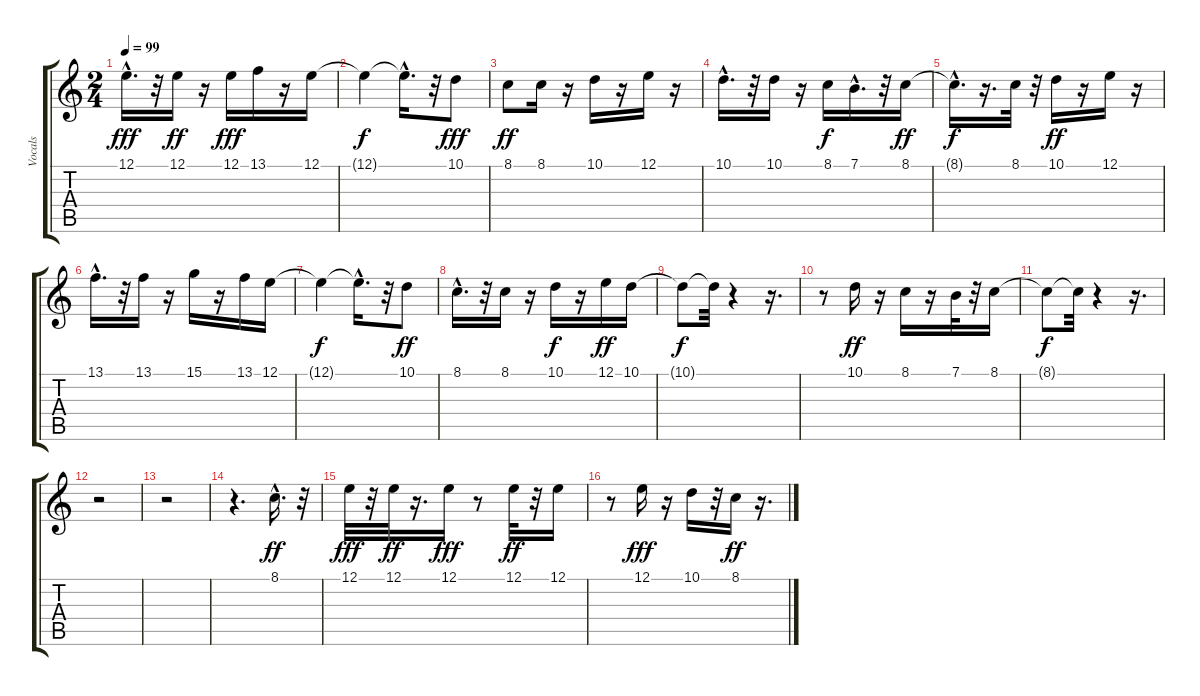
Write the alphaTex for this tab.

\track ("Vocals" "Vocals") {instrument harmonica}
\staff {score tabs}
\tuning (E4 B3 G3 D3 A2 E2) {hide}
\ts (2 4)
\tempo 99
\clef g2
\ks c
12.1{hac}.16{d dy fff} r.32 12.1.16{dy ff} r.16 12.1.16{dy fff} 13.1.16 r.16 12.1.16 |
12.1{t}.4{dy f} 12.1{hac t}.16{d} r.32 10.1.8{dy fff} |
8.1.8{dy ff} 8.1.16 r.16 10.1.16 r.16 12.1.16 r.16 |
10.1{hac}.16{d} r.32 10.1.16 r.16 8.1.16{dy f} 7.1{hac}.16{d} r.32 8.1.16{dy ff} |
8.1{hac t}.16{d dy f} r.16{d} 8.1.32 r.32 10.1.16{dy ff} r.16 12.1.16 r.16 |
13.1{hac}.16{d} r.32 13.1.16 r.16 15.1.16 r.16 13.1.16 12.1.16 |
12.1{t}.4{dy f} 12.1{hac t}.16{d} r.32 10.1.8{dy ff} |
8.1{hac}.16{d} r.32 8.1.16 r.16 10.1.16{dy f} r.16 12.1.16{dy ff} 10.1.16 |
10.1{t}.8{dy f} 10.1{t}.32 r.4 r.16{d} |
r.8 10.1.16{dy ff} r.16 8.1.16 r.16 7.1.32 r.32 8.1.16 |
8.1{t}.8{dy f} 8.1{t}.32 r.4 r.16{d} |
r.2 |
r.2 |
r.4{d} 8.1{hac}.16{d dy ff} r.32 |
12.1.32{dy fff} r.32 12.1.32{dy ff} r.16{d} 12.1.16{dy fff} r.8 12.1.32{dy ff} r.32 12.1.16 |
r.8 12.1.16{dy fff} r.16 10.1.16 r.32 8.1.16{dy ff} r.16{d}
